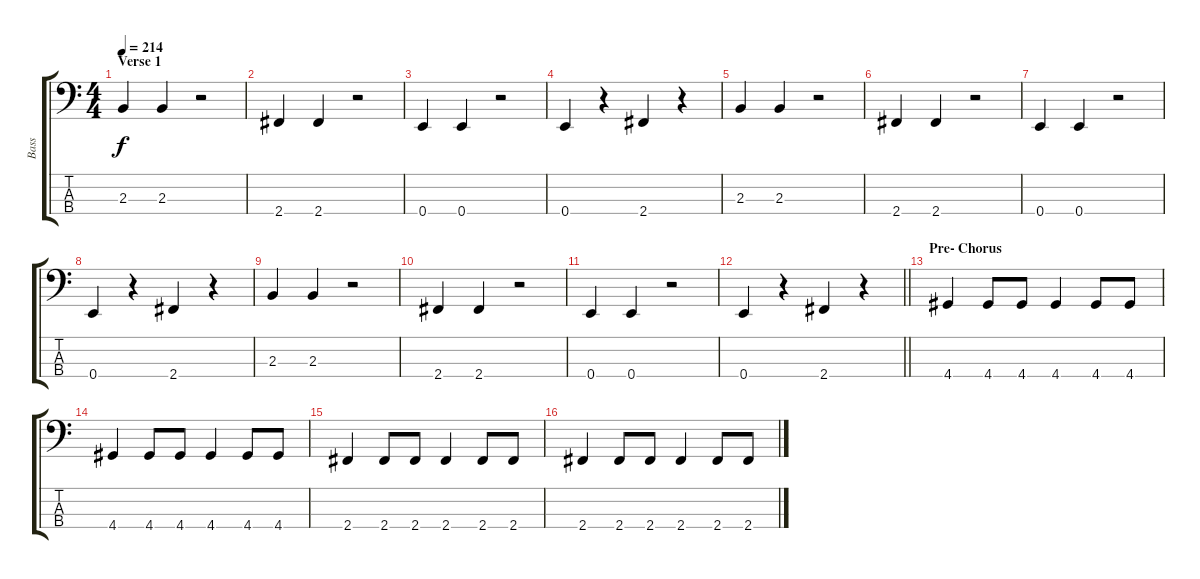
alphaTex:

\track ("Bass" "Bass") {instrument electricbassfinger}
\staff {score tabs}
\tuning (G2 D2 A1 E1) {hide}
\ts (4 4)
\section ("" "Verse 1")
\tempo 214
\clef f4
\ks c
2.3.4{dy f} 2.3.4 r.2 |
2.4.4 2.4.4 r.2 |
0.4.4 0.4.4 r.2 |
0.4.4 r.4 2.4.4 r.4 |
2.3.4 2.3.4 r.2 |
2.4.4 2.4.4 r.2 |
0.4.4 0.4.4 r.2 |
0.4.4 r.4 2.4.4 r.4 |
2.3.4 2.3.4 r.2 |
2.4.4 2.4.4 r.2 |
0.4.4 0.4.4 r.2 |
\barLineRight lightlight
0.4.4 r.4 2.4.4 r.4 |
\section ("" "Pre- Chorus")
4.4.4 4.4.8 4.4.8 4.4.4 4.4.8 4.4.8 |
4.4.4 4.4.8 4.4.8 4.4.4 4.4.8 4.4.8 |
2.4.4 2.4.8 2.4.8 2.4.4 2.4.8 2.4.8 |
2.4.4 2.4.8 2.4.8 2.4.4 2.4.8 2.4.8
